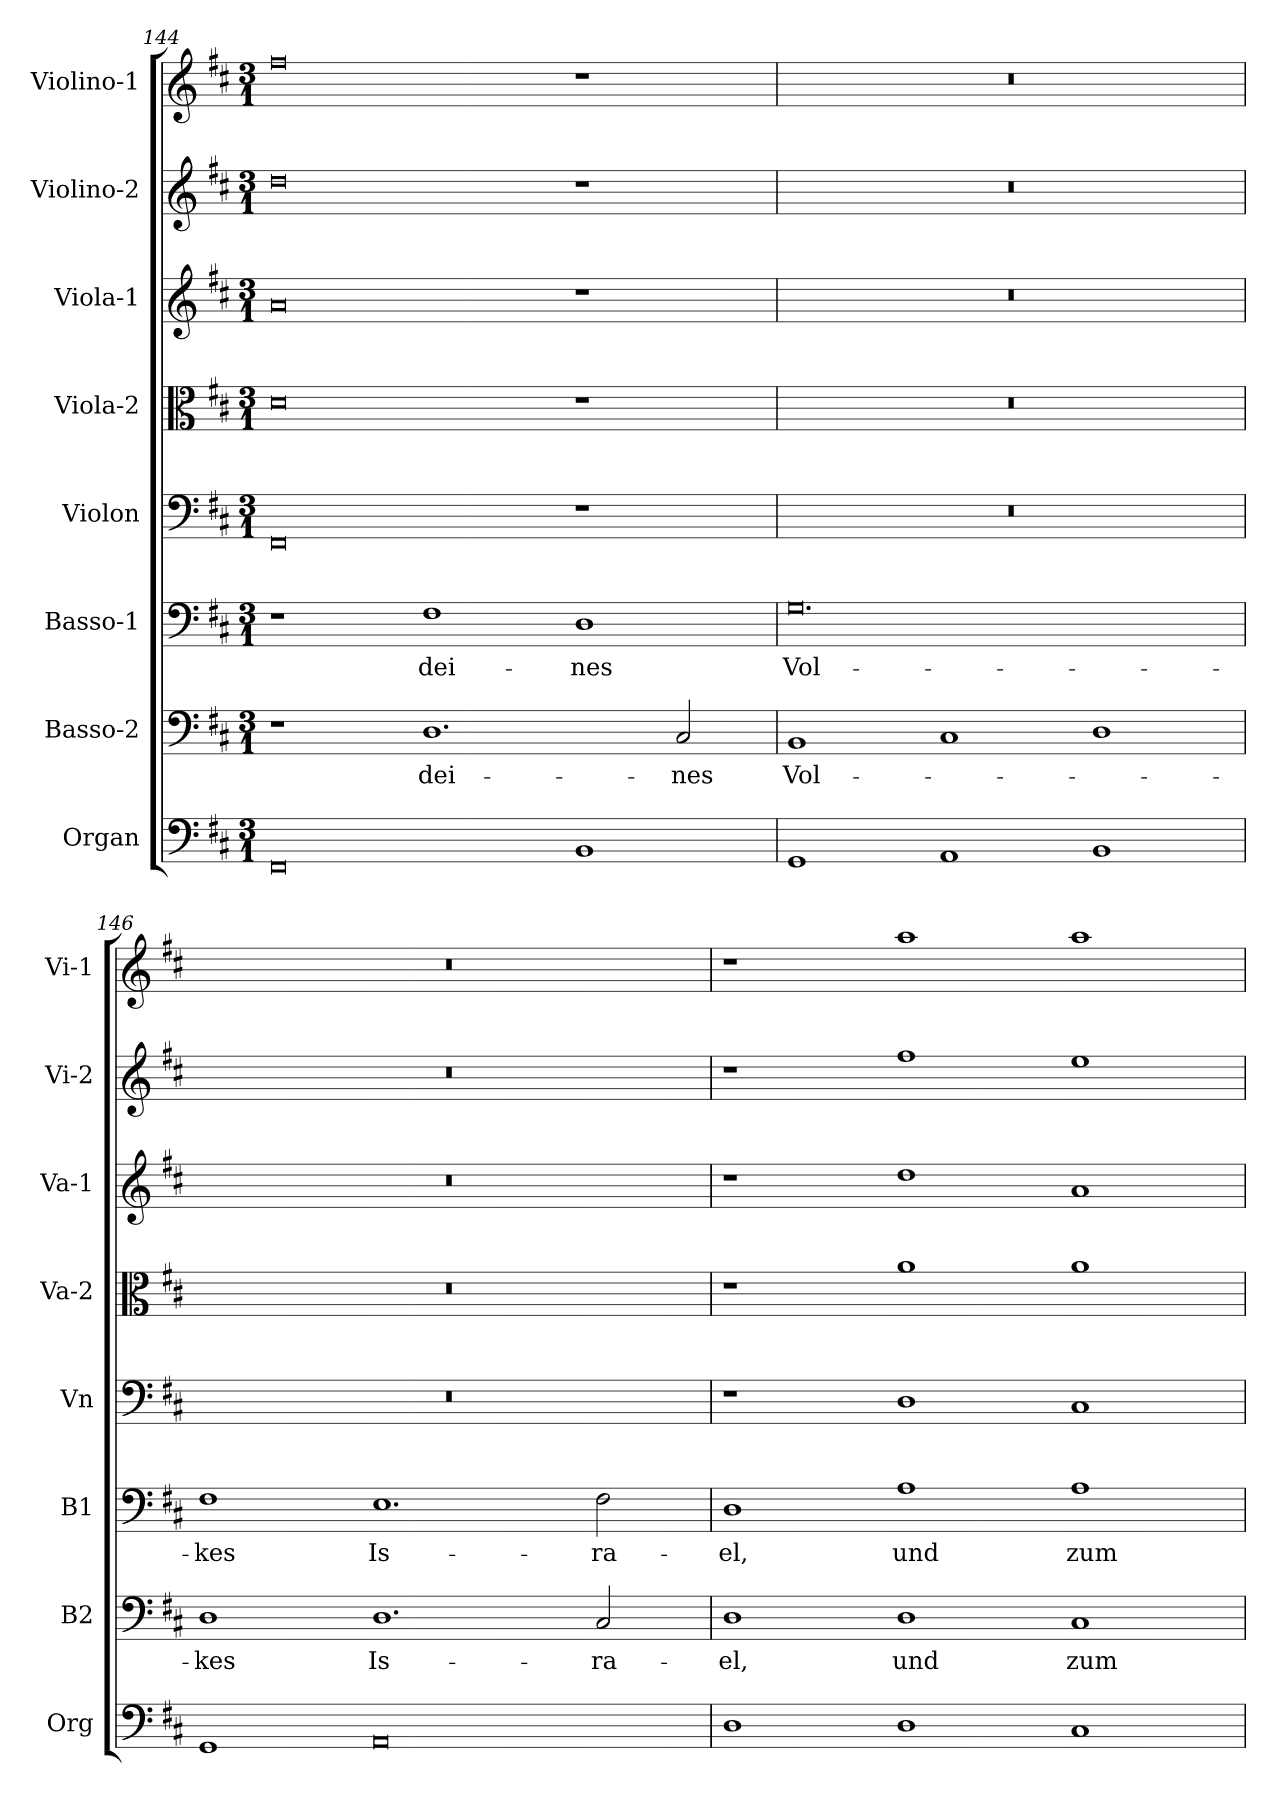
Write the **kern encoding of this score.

**kern	**kern	**text	**kern	**text	**kern	**kern	**kern	**kern	**kern
*part8	*part7	*part7	*part6	*part6	*part5	*part4	*part3	*part2	*part1
*staff8	*staff7	*staff7	*staff6	*staff6	*staff5	*staff4	*staff3	*staff2	*staff1
*I"Organ	*I"Basso-2	*	*I"Basso-1	*	*I"Violon	*I"Viola-2	*I"Viola-1	*I"Violino-2	*I"Violino-1
*I'Org	*I'B2	*	*I'B1	*	*I'Vn	*I'Va-2	*I'Va-1	*I'Vi-2	*I'Vi-1
*clefF4	*clefF4	*	*clefF4	*	*clefF4	*clefC3	*clefG2	*clefG2	*clefG2
*k[f#c#]	*k[f#c#]	*	*k[f#c#]	*	*k[f#c#]	*k[f#c#]	*k[f#c#]	*k[f#c#]	*k[f#c#]
*D:	*D:	*	*D:	*	*D:	*D:	*D:	*D:	*D:
*M3/1	*M3/1	*	*M3/1	*	*M3/1	*M3/1	*M3/1	*M3/1	*M3/1
=144	=144	=144	=144	=144	=144	=144	=144	=144	=144
0FF#	1r	.	1r	.	0FF#	0d	0a	0dd	0ff#
!	!	!LO:LY:b	!	!LO:LY:b	!	!	!	!	!
.	1.D	dei-	1F#	dei-	.	.	.	.	.
!	!	!	!	!LO:LY:b	!	!	!	!	!
1BB	.	.	1D	-nes	1r	1r	1r	1r	1r
!	!	!LO:LY:b	!	!	!	!	!	!	!
.	2C#/	-nes	.	.	.	.	.	.	.
=145	=145	=145	=145	=145	=145	=145	=145	=145	=145
!	!	!LO:LY:b	!	!LO:LY:b	!	!	!	!	!
1GG	1BB	Vol-	0.G	Vol-	0.r	0.r	0.r	0.r	0.r
1AA	1C#	.	.	.	.	.	.	.	.
1BB	1D	.	.	.	.	.	.	.	.
=146	=146	=146	=146	=146	=146	=146	=146	=146	=146
!	!	!LO:LY:b	!	!LO:LY:b	!	!	!	!	!
1GG	1D	-kes	1F#	-kes	0.r	0.r	0.r	0.r	0.r
!	!	!LO:LY:b	!	!LO:LY:b	!	!	!	!	!
0AA	1.D	Is-	1.E	Is-	.	.	.	.	.
!	!	!LO:LY:b	!	!LO:LY:b	!	!	!	!	!
.	2C#/	-ra-	2F#\	-ra-	.	.	.	.	.
=147	=147	=147	=147	=147	=147	=147	=147	=147	=147
!	!	!LO:LY:b	!	!LO:LY:b	!	!	!	!	!
1D	1D	-el,	1D	-el,	1r	1r	1r	1r	1r
!	!	!LO:LY:b	!	!LO:LY:b	!	!	!	!	!
1D	1D	und	1A	und	1D	1a	1dd	1ff#	1aa
!	!	!LO:LY:b	!	!LO:LY:b	!	!	!	!	!
1C#	1C#	zum	1A	zum	1C#	1a	1a	1ee	1aa
=	=	=	=	=	=	=	=	=	=
*-	*-	*-	*-	*-	*-	*-	*-	*-	*-
